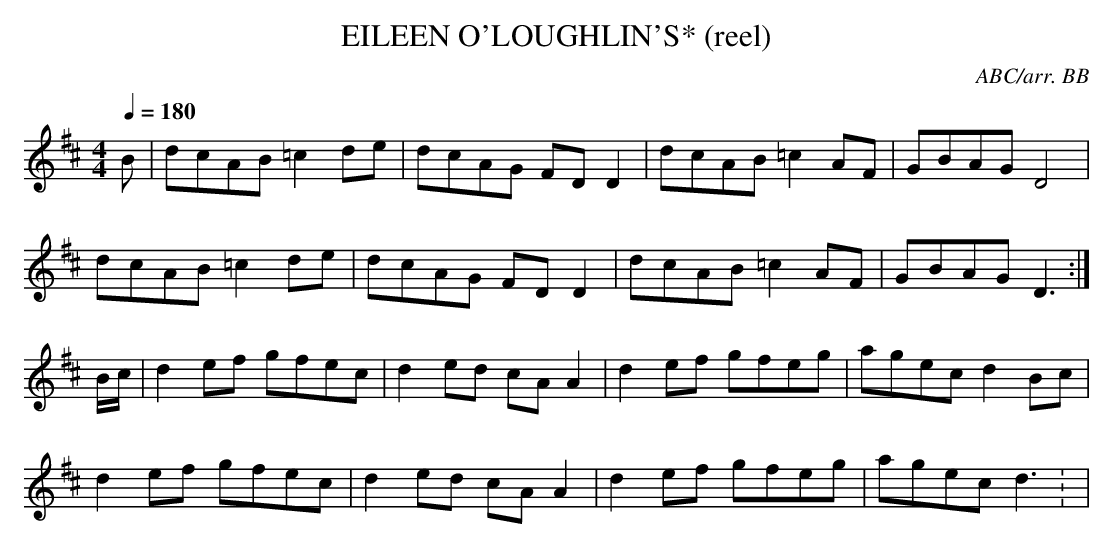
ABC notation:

X:1
T:EILEEN O'LOUGHLIN'S* (reel)
C:ABC/arr. BB
Q:1/4=180
L:1/8
M:4/4
K:D
B|dcAB =c2de|dcAG FDD2|dcAB =c2AF|GBAG D4|
dcAB =c2de|dcAG FDD2|dcAB =c2AF|GBAG D3 :|
B/c/|d2 ef gfec|d2 ed cA A2|d2 ef gfeg|agec d2Bc|
d2 ef gfec|d2 ed cA A2|d2 ef gfeg|agec d3: |
